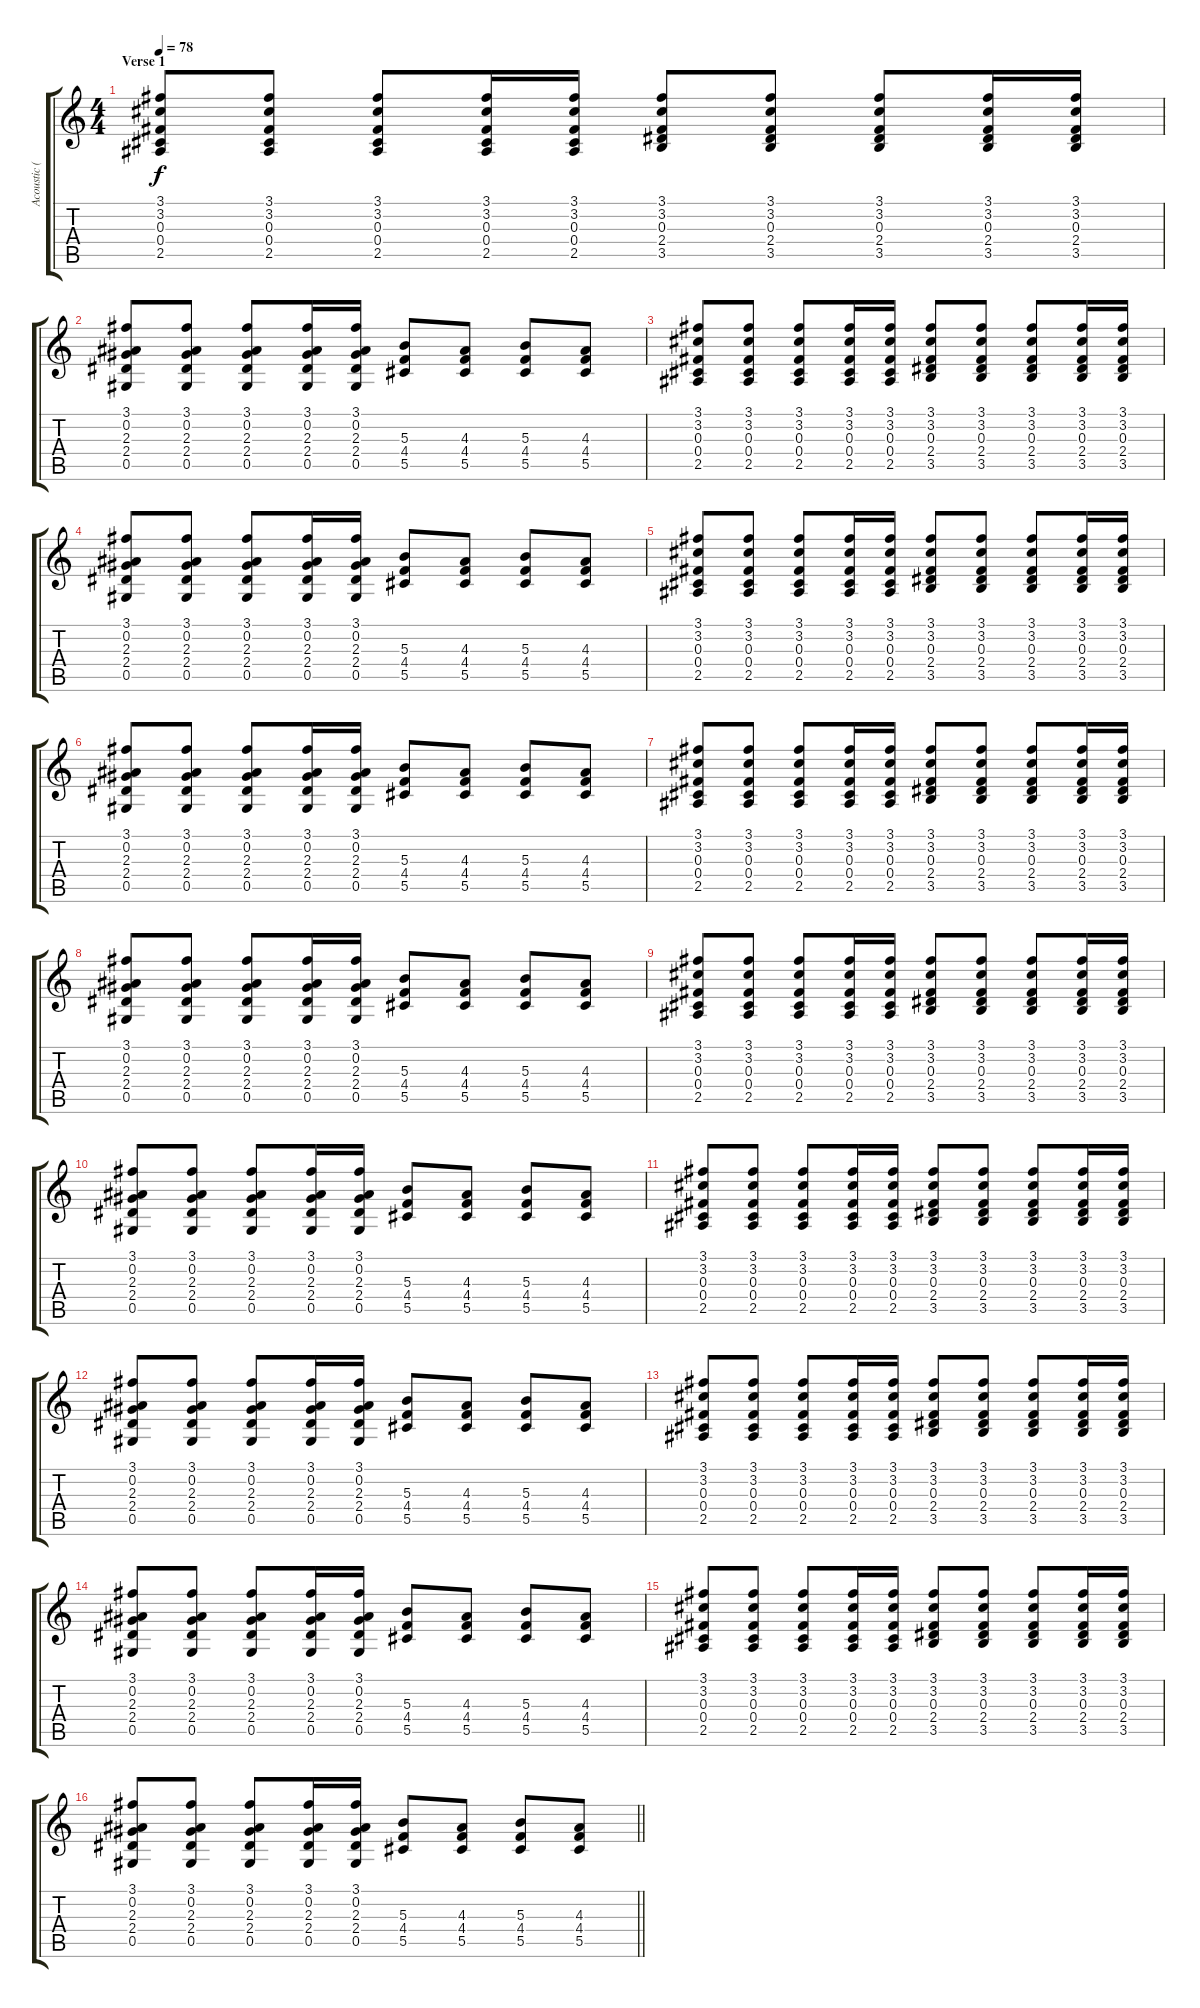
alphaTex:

\track ("Acoustic (shamo)" "Acoustic (") {instrument acousticguitarsteel}
\staff {score tabs}
\tuning (Eb4 Bb3 Gb3 Db3 Ab2 Eb2) {hide}
\ts (4 4)
\section ("" "Verse 1")
\tempo 78
\clef g2
\ks c
(3.1 3.2 0.3 0.4 2.5).8{dy f} (3.1 3.2 0.3 0.4 2.5).8 (3.1 3.2 0.3 0.4 2.5).8 (3.1 3.2 0.3 0.4 2.5).16 (3.1 3.2 0.3 0.4 2.5).16 (3.1 3.2 0.3 2.4 3.5).8 (3.1 3.2 0.3 2.4 3.5).8 (3.1 3.2 0.3 2.4 3.5).8 (3.1 3.2 0.3 2.4 3.5).16 (3.1 3.2 0.3 2.4 3.5).16 |
(3.1 0.2 2.3 2.4 0.5).8 (3.1 0.2 2.3 2.4 0.5).8 (3.1 0.2 2.3 2.4 0.5).8 (3.1 0.2 2.3 2.4 0.5).16 (3.1 0.2 2.3 2.4 0.5).16 (5.3 4.4 5.5).8 (4.3 4.4 5.5).8 (5.3 4.4 5.5).8 (4.3 4.4 5.5).8 |
(3.1 3.2 0.3 0.4 2.5).8 (3.1 3.2 0.3 0.4 2.5).8 (3.1 3.2 0.3 0.4 2.5).8 (3.1 3.2 0.3 0.4 2.5).16 (3.1 3.2 0.3 0.4 2.5).16 (3.1 3.2 0.3 2.4 3.5).8 (3.1 3.2 0.3 2.4 3.5).8 (3.1 3.2 0.3 2.4 3.5).8 (3.1 3.2 0.3 2.4 3.5).16 (3.1 3.2 0.3 2.4 3.5).16 |
(3.1 0.2 2.3 2.4 0.5).8 (3.1 0.2 2.3 2.4 0.5).8 (3.1 0.2 2.3 2.4 0.5).8 (3.1 0.2 2.3 2.4 0.5).16 (3.1 0.2 2.3 2.4 0.5).16 (5.3 4.4 5.5).8 (4.3 4.4 5.5).8 (5.3 4.4 5.5).8 (4.3 4.4 5.5).8 |
(3.1 3.2 0.3 0.4 2.5).8 (3.1 3.2 0.3 0.4 2.5).8 (3.1 3.2 0.3 0.4 2.5).8 (3.1 3.2 0.3 0.4 2.5).16 (3.1 3.2 0.3 0.4 2.5).16 (3.1 3.2 0.3 2.4 3.5).8 (3.1 3.2 0.3 2.4 3.5).8 (3.1 3.2 0.3 2.4 3.5).8 (3.1 3.2 0.3 2.4 3.5).16 (3.1 3.2 0.3 2.4 3.5).16 |
(3.1 0.2 2.3 2.4 0.5).8 (3.1 0.2 2.3 2.4 0.5).8 (3.1 0.2 2.3 2.4 0.5).8 (3.1 0.2 2.3 2.4 0.5).16 (3.1 0.2 2.3 2.4 0.5).16 (5.3 4.4 5.5).8 (4.3 4.4 5.5).8 (5.3 4.4 5.5).8 (4.3 4.4 5.5).8 |
(3.1 3.2 0.3 0.4 2.5).8 (3.1 3.2 0.3 0.4 2.5).8 (3.1 3.2 0.3 0.4 2.5).8 (3.1 3.2 0.3 0.4 2.5).16 (3.1 3.2 0.3 0.4 2.5).16 (3.1 3.2 0.3 2.4 3.5).8 (3.1 3.2 0.3 2.4 3.5).8 (3.1 3.2 0.3 2.4 3.5).8 (3.1 3.2 0.3 2.4 3.5).16 (3.1 3.2 0.3 2.4 3.5).16 |
(3.1 0.2 2.3 2.4 0.5).8 (3.1 0.2 2.3 2.4 0.5).8 (3.1 0.2 2.3 2.4 0.5).8 (3.1 0.2 2.3 2.4 0.5).16 (3.1 0.2 2.3 2.4 0.5).16 (5.3 4.4 5.5).8 (4.3 4.4 5.5).8 (5.3 4.4 5.5).8 (4.3 4.4 5.5).8 |
(3.1 3.2 0.3 0.4 2.5).8 (3.1 3.2 0.3 0.4 2.5).8 (3.1 3.2 0.3 0.4 2.5).8 (3.1 3.2 0.3 0.4 2.5).16 (3.1 3.2 0.3 0.4 2.5).16 (3.1 3.2 0.3 2.4 3.5).8 (3.1 3.2 0.3 2.4 3.5).8 (3.1 3.2 0.3 2.4 3.5).8 (3.1 3.2 0.3 2.4 3.5).16 (3.1 3.2 0.3 2.4 3.5).16 |
(3.1 0.2 2.3 2.4 0.5).8 (3.1 0.2 2.3 2.4 0.5).8 (3.1 0.2 2.3 2.4 0.5).8 (3.1 0.2 2.3 2.4 0.5).16 (3.1 0.2 2.3 2.4 0.5).16 (5.3 4.4 5.5).8 (4.3 4.4 5.5).8 (5.3 4.4 5.5).8 (4.3 4.4 5.5).8 |
(3.1 3.2 0.3 0.4 2.5).8 (3.1 3.2 0.3 0.4 2.5).8 (3.1 3.2 0.3 0.4 2.5).8 (3.1 3.2 0.3 0.4 2.5).16 (3.1 3.2 0.3 0.4 2.5).16 (3.1 3.2 0.3 2.4 3.5).8 (3.1 3.2 0.3 2.4 3.5).8 (3.1 3.2 0.3 2.4 3.5).8 (3.1 3.2 0.3 2.4 3.5).16 (3.1 3.2 0.3 2.4 3.5).16 |
(3.1 0.2 2.3 2.4 0.5).8 (3.1 0.2 2.3 2.4 0.5).8 (3.1 0.2 2.3 2.4 0.5).8 (3.1 0.2 2.3 2.4 0.5).16 (3.1 0.2 2.3 2.4 0.5).16 (5.3 4.4 5.5).8 (4.3 4.4 5.5).8 (5.3 4.4 5.5).8 (4.3 4.4 5.5).8 |
(3.1 3.2 0.3 0.4 2.5).8 (3.1 3.2 0.3 0.4 2.5).8 (3.1 3.2 0.3 0.4 2.5).8 (3.1 3.2 0.3 0.4 2.5).16 (3.1 3.2 0.3 0.4 2.5).16 (3.1 3.2 0.3 2.4 3.5).8 (3.1 3.2 0.3 2.4 3.5).8 (3.1 3.2 0.3 2.4 3.5).8 (3.1 3.2 0.3 2.4 3.5).16 (3.1 3.2 0.3 2.4 3.5).16 |
(3.1 0.2 2.3 2.4 0.5).8 (3.1 0.2 2.3 2.4 0.5).8 (3.1 0.2 2.3 2.4 0.5).8 (3.1 0.2 2.3 2.4 0.5).16 (3.1 0.2 2.3 2.4 0.5).16 (5.3 4.4 5.5).8 (4.3 4.4 5.5).8 (5.3 4.4 5.5).8 (4.3 4.4 5.5).8 |
(3.1 3.2 0.3 0.4 2.5).8 (3.1 3.2 0.3 0.4 2.5).8 (3.1 3.2 0.3 0.4 2.5).8 (3.1 3.2 0.3 0.4 2.5).16 (3.1 3.2 0.3 0.4 2.5).16 (3.1 3.2 0.3 2.4 3.5).8 (3.1 3.2 0.3 2.4 3.5).8 (3.1 3.2 0.3 2.4 3.5).8 (3.1 3.2 0.3 2.4 3.5).16 (3.1 3.2 0.3 2.4 3.5).16 |
\barLineRight lightlight
(3.1 0.2 2.3 2.4 0.5).8 (3.1 0.2 2.3 2.4 0.5).8 (3.1 0.2 2.3 2.4 0.5).8 (3.1 0.2 2.3 2.4 0.5).16 (3.1 0.2 2.3 2.4 0.5).16 (5.3 4.4 5.5).8 (4.3 4.4 5.5).8 (5.3 4.4 5.5).8 (4.3 4.4 5.5).8
